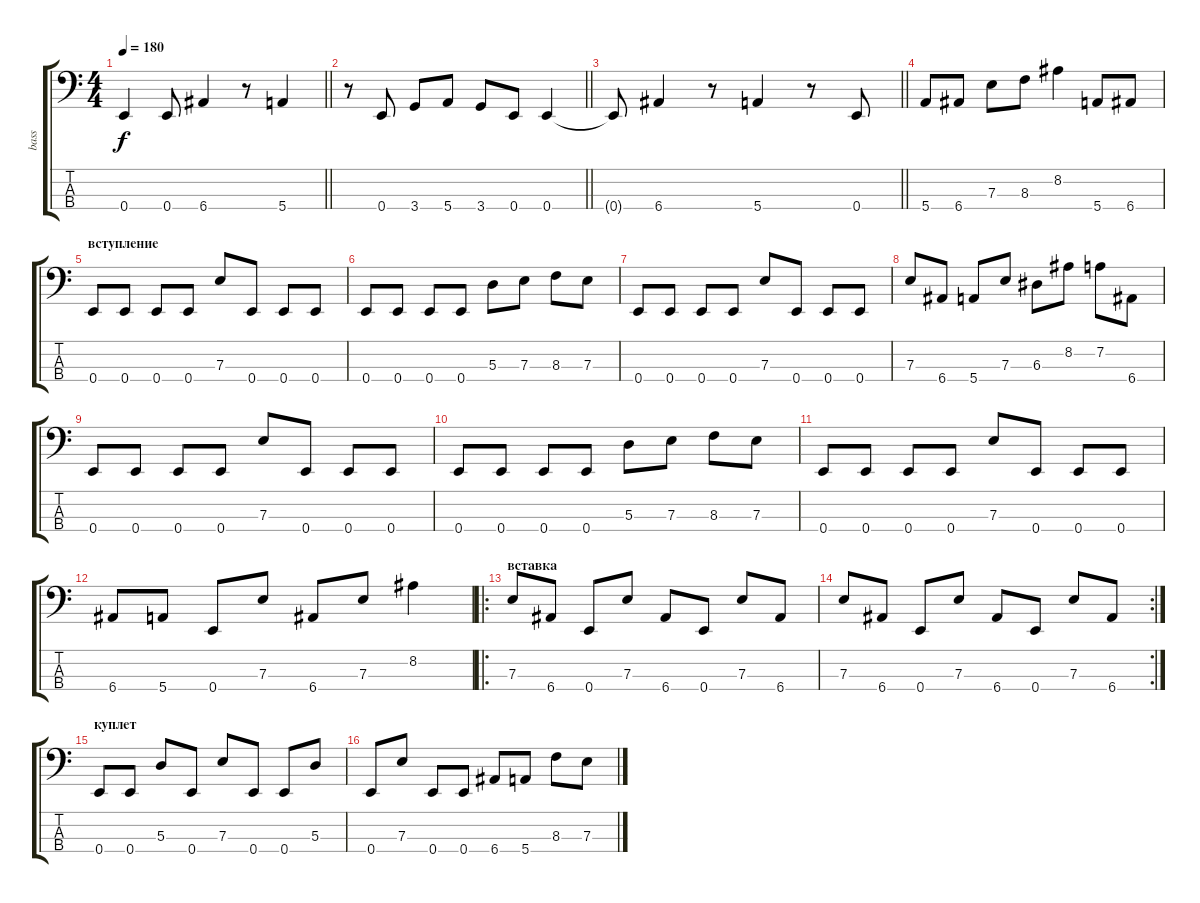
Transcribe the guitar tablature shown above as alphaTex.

\track ("bass" "bass") {instrument electricbasspick}
\staff {score tabs}
\tuning (G2 D2 A1 E1) {hide}
\ts (4 4)
\tempo 180
\clef f4
\barLineRight lightlight
\ks c
0.4.4{dy f} 0.4.8 6.4.4 r.8 5.4.4 |
\barLineRight lightlight
r.8 0.4.8 3.4.8 5.4.8 3.4.8 0.4.8 0.4.4 |
\barLineRight lightlight
0.4{t}.8 6.4.4 r.8 5.4.4 r.8 0.4.8 |
5.4.8 6.4.8 7.3.8 8.3.8 8.2.4 5.4.8 6.4.8 |
\section ("" "вступление")
0.4.8 0.4.8 0.4.8 0.4.8 7.3.8 0.4.8 0.4.8 0.4.8 |
0.4.8 0.4.8 0.4.8 0.4.8 5.3.8 7.3.8 8.3.8 7.3.8 |
0.4.8 0.4.8 0.4.8 0.4.8 7.3.8 0.4.8 0.4.8 0.4.8 |
7.3.8 6.4.8 5.4.8 7.3.8 6.3.8 8.2.8 7.2.8 6.4.8 |
0.4.8 0.4.8 0.4.8 0.4.8 7.3.8 0.4.8 0.4.8 0.4.8 |
0.4.8 0.4.8 0.4.8 0.4.8 5.3.8 7.3.8 8.3.8 7.3.8 |
0.4.8 0.4.8 0.4.8 0.4.8 7.3.8 0.4.8 0.4.8 0.4.8 |
6.4.8 5.4.8 0.4.8 7.3.8 6.4.8 7.3.8 8.2.4 |
\ro
\section ("" "вставка")
7.3.8 6.4.8 0.4.8 7.3.8 6.4.8 0.4.8 7.3.8 6.4.8 |
\rc 2
7.3.8 6.4.8 0.4.8 7.3.8 6.4.8 0.4.8 7.3.8 6.4.8 |
\section ("" "куплет")
0.4.8 0.4.8 5.3.8 0.4.8 7.3.8 0.4.8 0.4.8 5.3.8 |
0.4.8 7.3.8 0.4.8 0.4.8 6.4.8 5.4.8 8.3.8 7.3.8
